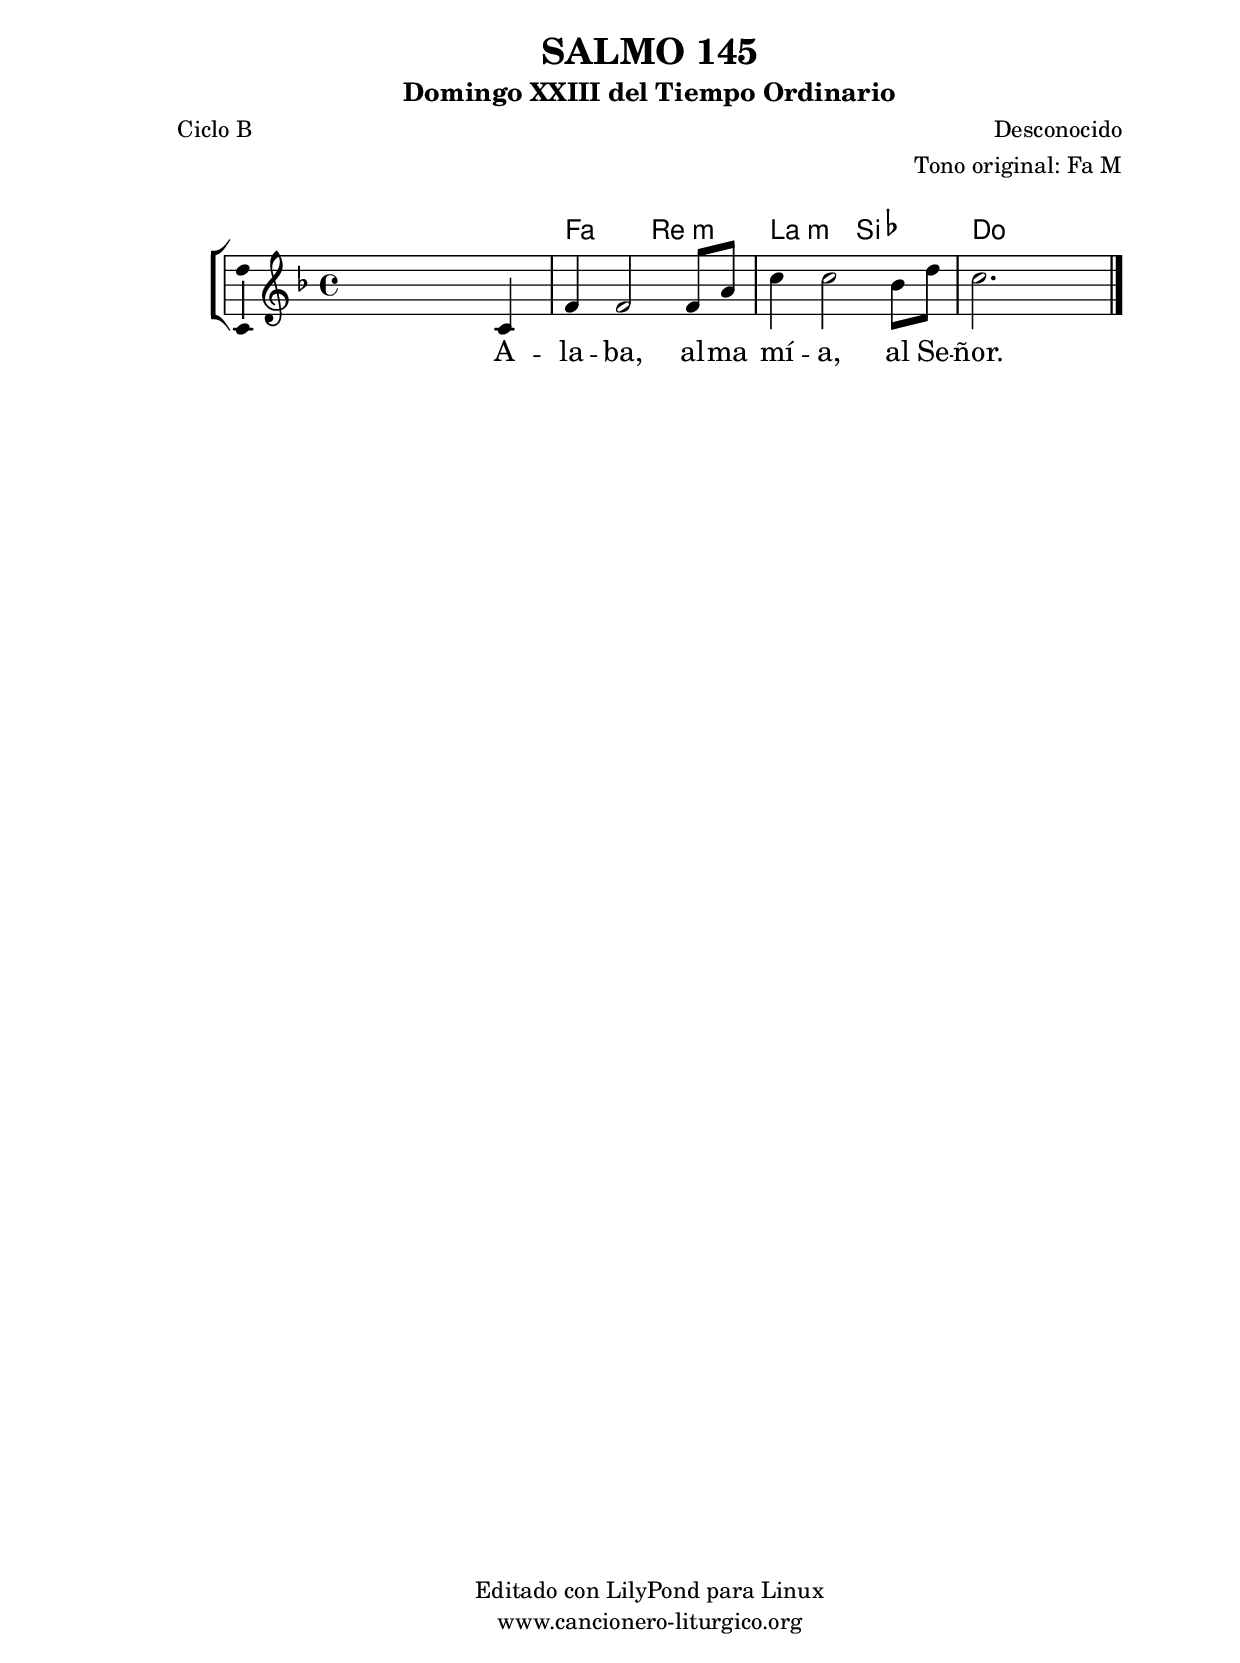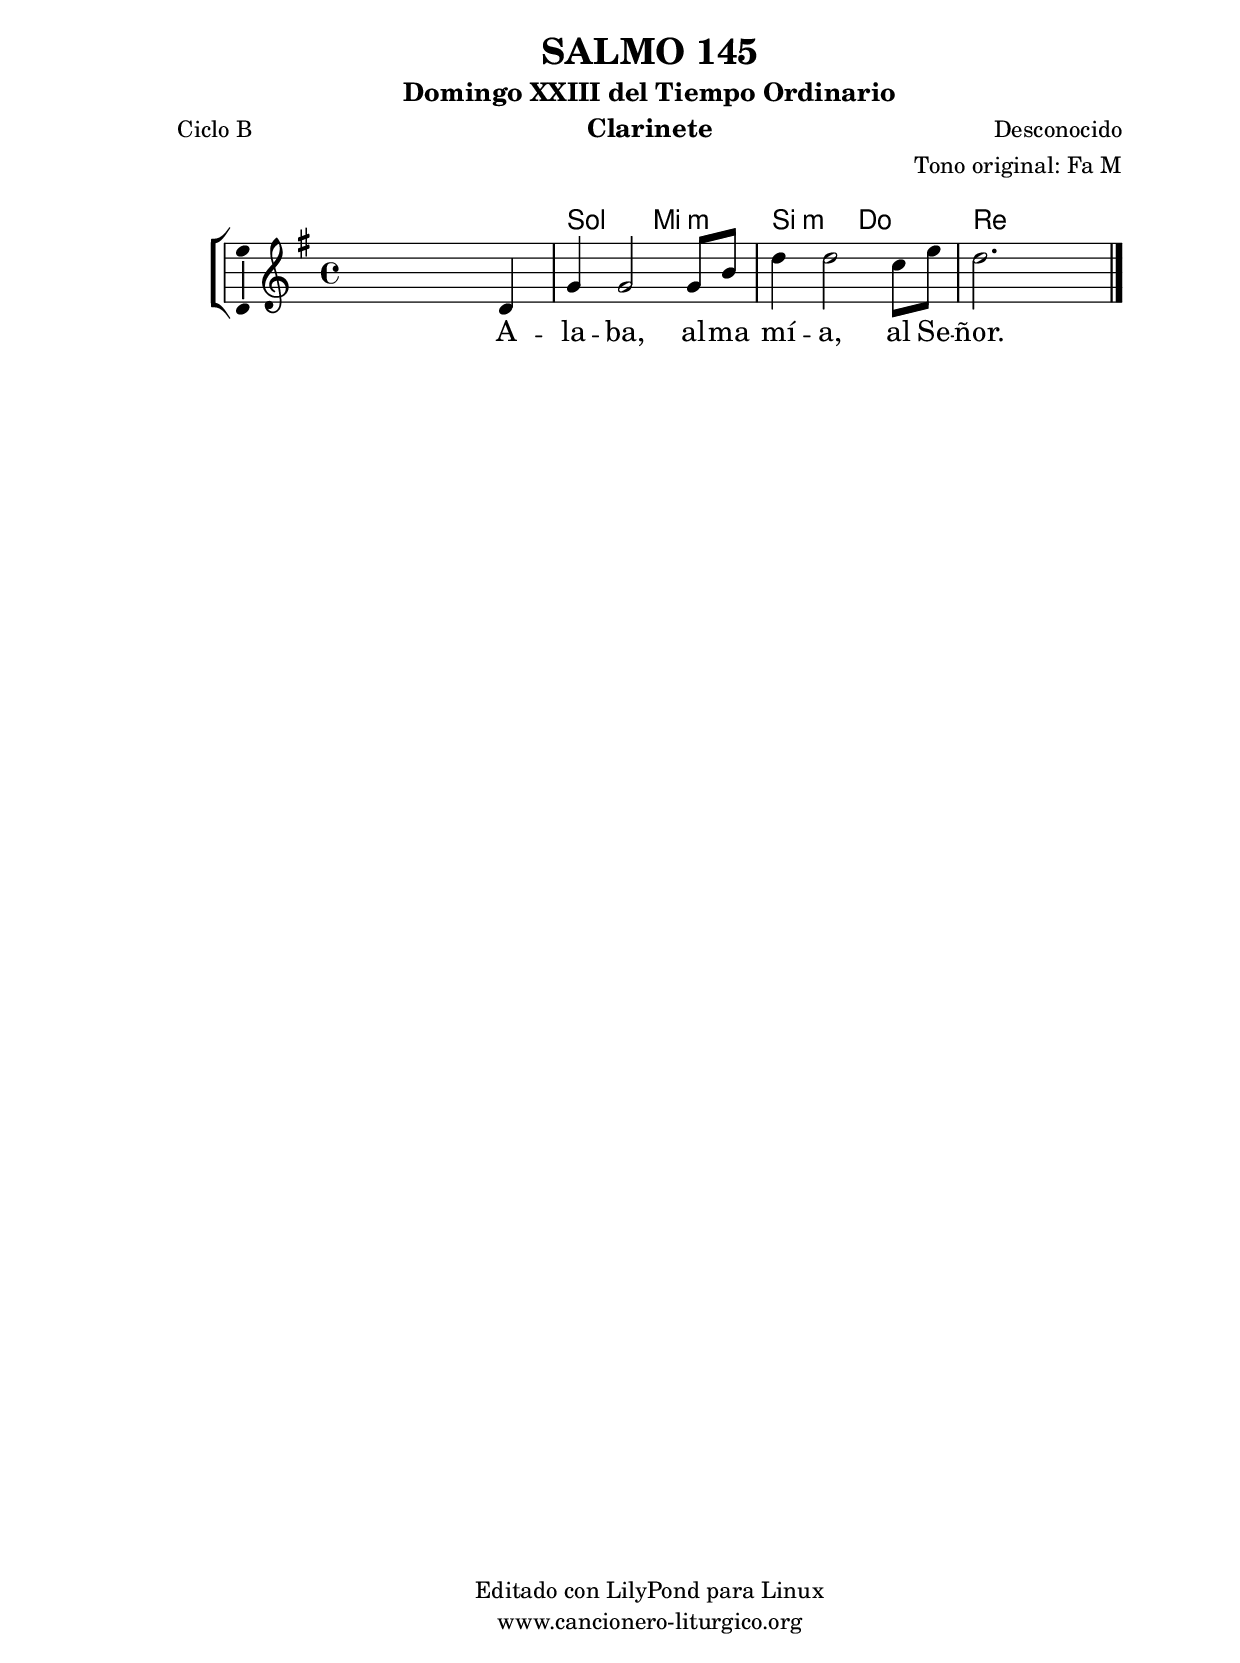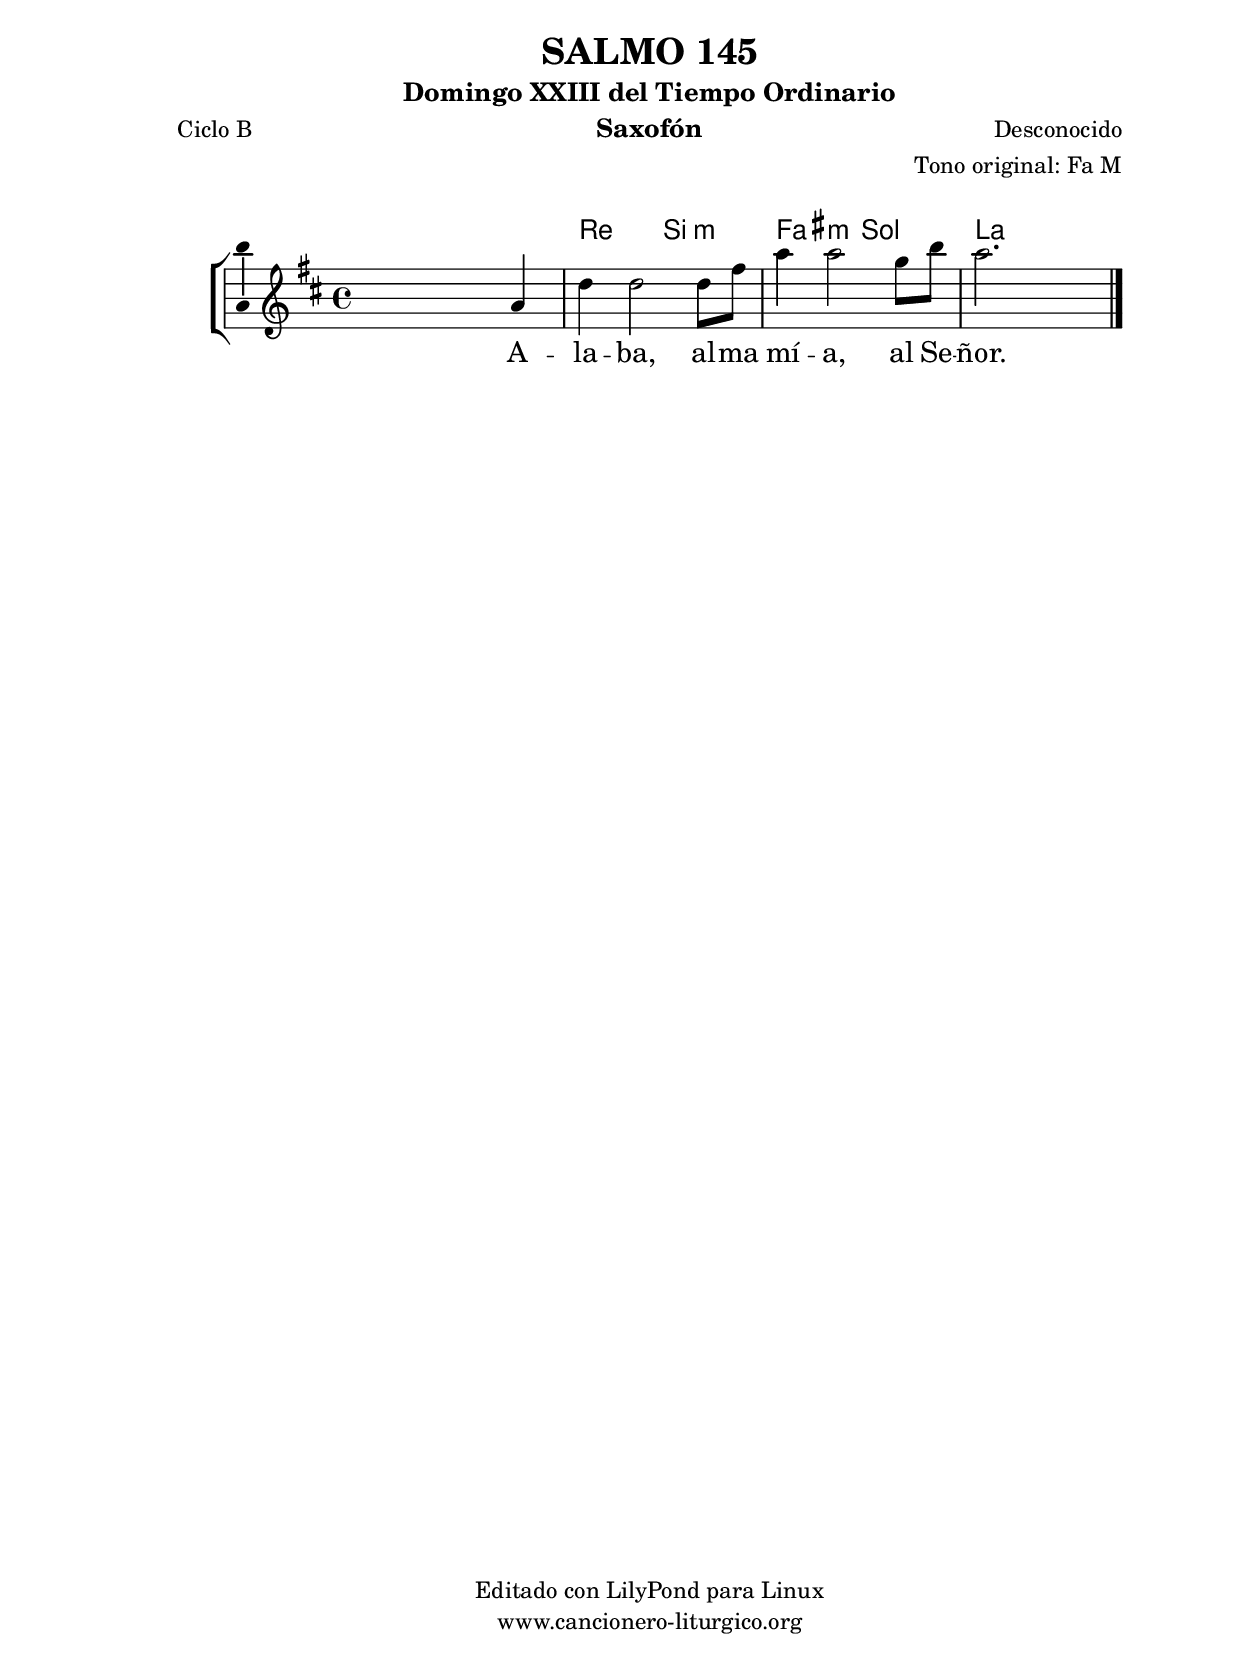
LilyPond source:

%
%para convertir .midi en .wav:
%timidity filename.midi -Ow -o finename.wav
%
%
%Para convertir de .wav a .mp3:
%lame -h -m j filename.wav
%
%
%para escuchar el midi:
%timidity nombrefichero.midi
%


%versión de lilypond para la que se ha escrito esta partitura:
\version "2.16.0"

	%Tamaño papel
	#(set-default-paper-size "a4")
	%Tamaño partitura
	#(set-global-staff-size 20)
	%No responde al pulsar sobre una nota
	#(ly:set-option 'point-and-click #f)

%parámetros del encabezamiento:
\header {
	title = "SALMO 145"
	subtitle = "Domingo XXIII del Tiempo Ordinario"
	composer = "Desconocido"
	poet = "Ciclo B"
	meter = ""
	arranger = "Tono original: Fa M"
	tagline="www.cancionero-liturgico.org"
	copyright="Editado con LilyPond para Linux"
	}

%parámetros asociados al papel:
\paper  {
	oddHeaderMarkup = \markup {\fill-line { \on-the-fly #not-first-page \fromproperty #'header:title \on-the-fly #not-first-page \fromproperty #'header:composer }}
	evenHeaderMarkup = \markup {\fill-line { \fromproperty #'header:composer \fromproperty #'header:title }}
	#(set-paper-size "a4")
	print-page-number = ##f
	first-page-number = 1
	print-first-page-number = ##f
%	head-separation = 3.0 \cm
	top-margin = 2.0 \cm
	bottom-margin = 0.5\cm
%%%	bottom-margin = -1.0\cm
	left-margin = 3.0 \cm
	line-width = 16.0 \cm 
	indent = 8\mm
	interscoreline = 2.\mm
	between-system-space = 15\mm
%	para que las partituras no llenen la hoja:
	ragged-bottom = ##t
%	idem para la última hoja:
	ragged-last-bottom = ##f
%	para que las partituras llenen el ancho del papel:
	ragged-last = ##f
	after-title-space = 2.5 \cm
%page-count=1
%system-count=8

	%Flexible Vertical Spacing
%	markup-markup-spacing =
%	#'((basic-distance . 15) (minimum-distance . 15) (padding . 3))
	markup-system-spacing =
	#'((basic-distance . 15) (minimum-distance . 15) (padding . 3))
	system-system-spacing =
	#'((basic-distance . 15) (minimum-distance . 15) (padding . 3))
	score-system-spacing =
	#'((basic-distance . 15) (minimum-distance . 15) (padding . 5))
%	top-system-spacing = % header
%	#'((basic-distance . 8) (minimum-distance . 0) (padding . 3))
%	top-markup-spacing =
%	#'((basic-distance . 20) (minimum-distance . 20) (padding . 3))
	last-bottom-spacing = % footer
	#'((basic-distance . 5) (minimum-distance . 5) (padding . 3))
%	score-markup-spacing =
%	#'((basic-distance . 16) (minimum-distance . 13) (padding . 3))

	}


%parámetros que afectan a toda la partitura:
global =  {
	%clave de sol (G):
	\clef G
	%armadura:
%	\transpose e f
	\key f \major
	\tempo 4=100
	\set Score.tempoHideNote = ##t
	}


acordes = {
	\italianChords
	\chordmode {
%	\transpose e f
{

s2 s
f2 d:m a:m bes c s

	}
	}
}

melodia = 
%	\transpose e f
{
	\relative c'{

\time 4/4

s2 s4 c4
f f2 f8 a
c4 c2 bes8 d
c2. s4

	\bar "|."
	}
	}


texto = \lyricmode {
A -- la -- ba, al -- ma mí -- a, al Se -- ñor.
	}


acordesStaff = \context ChordNames = acordesStaff <<
	\set chordChanges = ##t
	\acordes
	>>


vozStaff = \context Voice = vozStaff
\with {\consists "Ambitus_engraver"}
<<
%	\set Staff.instrumentName = ""
%	\set Staff.shortInstrumentName = ""
%	\set Staff.midiInstrument = #"clarinet"
%	\set Staff.midiInstrument = #"cello"
%	\set Staff.midiInstrument = #"flute"
	\set Staff.midiInstrument = #"electric guitar (jazz)"
%	\set Staff.midiInstrument = #"english horn"
%	\set Staff.midiInstrument = #"violin"
%	\set Staff.midiInstrument = #"glockenspiel"
	\set Staff.midiMinimumVolume = #0.7
	\set Staff.midiMaximumVolume = #0.9
	\global
	\melodia
	>>


textoStaff = \context Lyrics = textoStaff <<
	\lyricsto vozStaff \texto
	>>

\book {
	\score {
		\context ChoirStaff {
			\override StaffGroup.SystemStartBracket #'collapse-height = #1
			\override Score.SystemStartBar #'collapse-height = #1
			<<
			\acordesStaff
			\vozStaff
			\textoStaff
			>>
			}
		\layout {
	    		\context {
				\Lyrics
				\override LyricText #'font-size = #2
				}
	   		 \context {
				\Score
				%fontSize = #3
				\override StaffSymbol #'staff-space = #(magstep +3)
				%\override Beam #'thickness = #0.55
				%\override SpacingSpanner #'spacing-increment = #1.0
				%\override Slur #'height-limit = #1.5
				}
			}
		}
	\score {
		\unfoldRepeats
		\context ChoirStaff {
			<<
			\acordesStaff
			\vozStaff
			>>
			}
		\midi {
	  		\context {
	  			\Score
				tempoWholesPerMinute = #(ly:make-moment 70 4)
				}
			}
		}
	}

%Partitura para clarinete
#(define output-suffix "C")
\book {
	\header{
		instrument = "Clarinete"
		}
	\score {
		\context ChoirStaff {
			\override StaffGroup.SystemStartBracket #'collapse-height = #1
			\override Score.SystemStartBar #'collapse-height = #1
\transpose c d
			<<
			\acordesStaff
			\vozStaff
			\textoStaff
			>>
			}
		\layout {
	    		\context {
				\Lyrics
				\override LyricText #'font-size = #2
				}
	   		 \context {
				\Score
				%fontSize = #3
				\override StaffSymbol #'staff-space = #(magstep +3)
				%\override Beam #'thickness = #0.55
				%\override SpacingSpanner #'spacing-increment = #1.0
				%\override Slur #'height-limit = #1.5
				}
			}
		}
	}

%Partitura para saxofón
#(define output-suffix "S")
\book {
	\header{
		instrument = "Saxofón"
		}
	\score {
		\context ChoirStaff {
			\override StaffGroup.SystemStartBracket #'collapse-height = #1
			\override Score.SystemStartBar #'collapse-height = #1
\transpose c a
			<<
			\acordesStaff
			\vozStaff
			\textoStaff
			>>
			}
		\layout {
	    		\context {
				\Lyrics
				\override LyricText #'font-size = #2
				}
	   		 \context {
				\Score
				%fontSize = #3
				\override StaffSymbol #'staff-space = #(magstep +3)
				%\override Beam #'thickness = #0.55
				%\override SpacingSpanner #'spacing-increment = #1.0
				%\override Slur #'height-limit = #1.5
				}
			}
		}
	}

